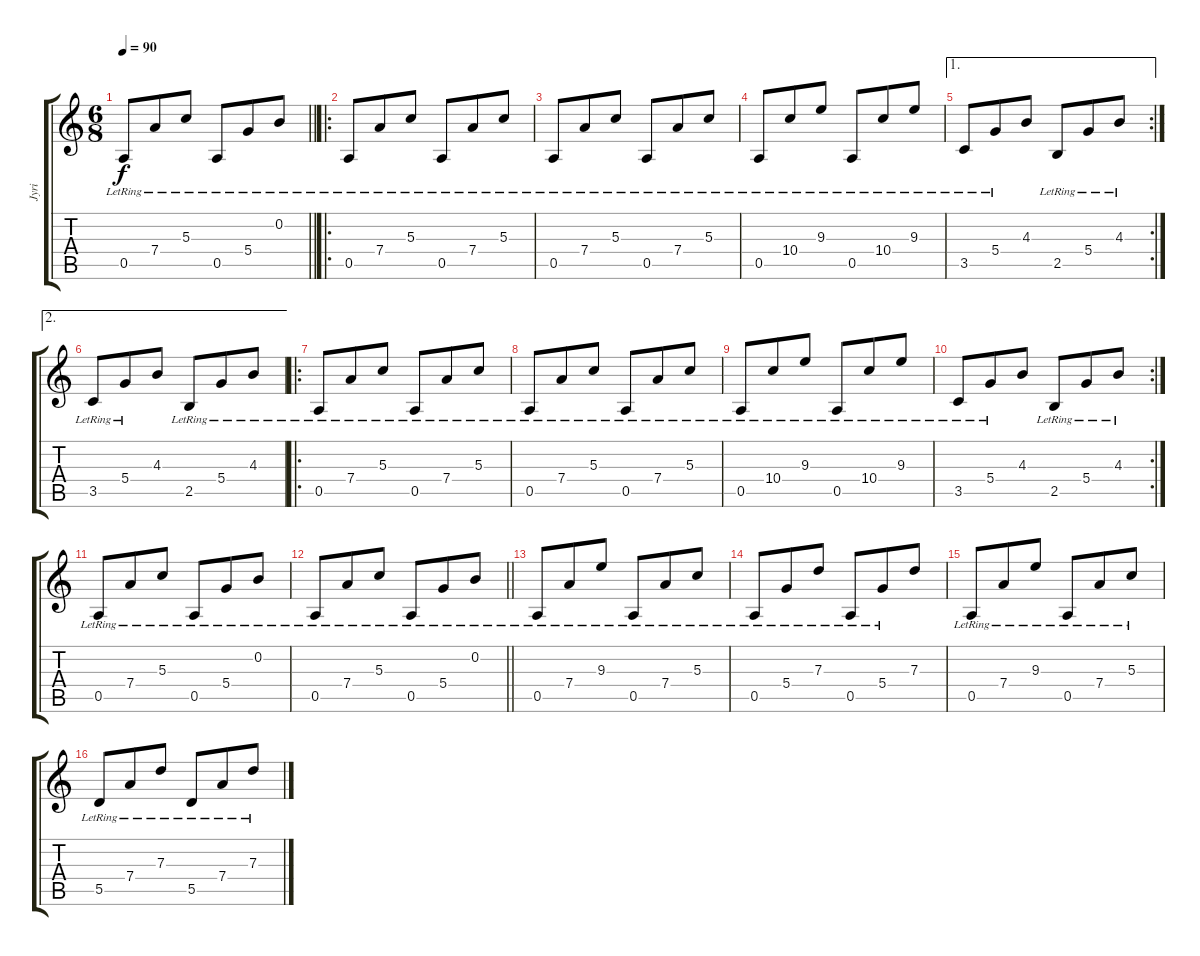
\track ("Jyri" "Jyri") {instrument acousticguitarsteel}
\staff {score tabs}
\tuning (E4 B3 G3 D3 A2 E2) {hide}
\ts (6 8)
\tempo 90
\clef g2
\barLineRight lightlight
\ks c
0.5{lr}.8{dy f} 7.4{lr}.8 5.3{lr}.8 0.5{lr}.8 5.4{lr}.8 0.2{lr}.8 |
\ro
0.5{lr}.8 7.4{lr}.8 5.3{lr}.8 0.5{lr}.8 7.4{lr}.8 5.3{lr}.8 |
0.5{lr}.8 7.4{lr}.8 5.3{lr}.8 0.5{lr}.8 7.4{lr}.8 5.3{lr}.8 |
0.5{lr}.8 10.4{lr}.8 9.3{lr}.8 0.5{lr}.8 10.4{lr}.8 9.3{lr}.8 |
\ae 1
\rc 2
3.5{lr}.8 5.4{lr}.8 4.3.8 2.5{lr}.8 5.4{lr}.8 4.3{lr}.8 |
\ae 2
3.5{lr}.8 5.4{lr}.8 4.3.8 2.5{lr}.8 5.4{lr}.8 4.3{lr}.8 |
\ro
0.5{lr}.8 7.4{lr}.8 5.3{lr}.8 0.5{lr}.8 7.4{lr}.8 5.3{lr}.8 |
0.5{lr}.8 7.4{lr}.8 5.3{lr}.8 0.5{lr}.8 7.4{lr}.8 5.3{lr}.8 |
0.5{lr}.8 10.4{lr}.8 9.3{lr}.8 0.5{lr}.8 10.4{lr}.8 9.3{lr}.8 |
\rc 2
3.5{lr}.8 5.4{lr}.8 4.3.8 2.5{lr}.8 5.4{lr}.8 4.3{lr}.8 |
0.5{lr}.8 7.4{lr}.8 5.3{lr}.8 0.5{lr}.8 5.4{lr}.8 0.2{lr}.8 |
\barLineRight lightlight
0.5{lr}.8 7.4{lr}.8 5.3{lr}.8 0.5{lr}.8 5.4{lr}.8 0.2{lr}.8 |
0.5{lr}.8 7.4{lr}.8 9.3{lr}.8 0.5{lr}.8 7.4{lr}.8 5.3{lr}.8 |
0.5{lr}.8 5.4{lr}.8 7.3{lr}.8 0.5{lr}.8 5.4{lr}.8 7.3.8 |
0.5{lr}.8 7.4{lr}.8 9.3{lr}.8 0.5{lr}.8 7.4{lr}.8 5.3{lr}.8 |
5.5{lr}.8 7.4{lr}.8 7.3{lr}.8 5.5{lr}.8 7.4{lr}.8 7.3{lr}.8
